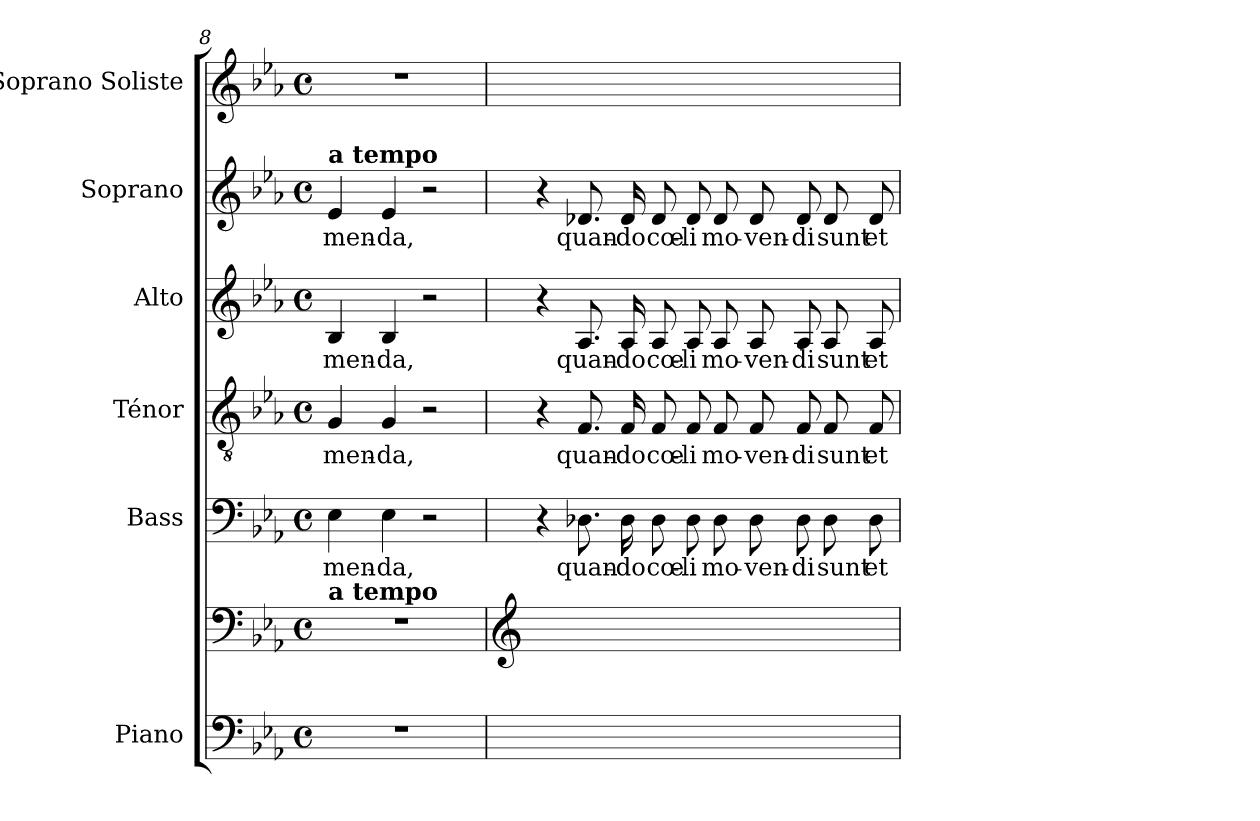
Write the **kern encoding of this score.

**kern	**kern	**kern	**text	**kern	**text	**kern	**text	**kern	**text	**dynam	**kern
*part6	*part6	*part5	*part5	*part4	*part4	*part3	*part3	*part2	*part2	*part2	*part1
*staff7	*staff6	*staff5	*staff5	*staff4	*staff4	*staff3	*staff3	*staff2	*staff2	*staff2	*staff1
*I"Piano	*	*I"Bass	*	*I"Ténor	*	*I"Alto	*	*I"Soprano	*	*	*I"Soprano Soliste
*I'Pno.	*	*I'B.	*	*I'T.	*	*I'A.	*	*I'S.	*	*	*
*clefF4	*clefF4	*clefF4	*	*clefGv2	*	*clefG2	*	*clefG2	*	*	*clefG2
*k[b-e-a-]	*k[b-e-a-]	*k[b-e-a-]	*	*k[b-e-a-]	*	*k[b-e-a-]	*	*k[b-e-a-]	*	*	*k[b-e-a-]
*M4/4	*M4/4	*M4/4	*	*M4/4	*	*M4/4	*	*M4/4	*	*	*M4/4
*met(c)	*met(c)	*met(c)	*	*met(c)	*	*met(c)	*	*met(c)	*	*	*met(c)
=8	=8	=8	=8	=8	=8	=8	=8	=8	=8	=8	=8
!	!	!	!	!	!	!	!	!LO:TX:a:B:t=a tempo	!	!	!
!	!LO:TX:a:B:t=a tempo	!	!	!	!	!	!	!	!	!	!
1r	1r	4E-\	-men-	4G/	-men-	4B-/	-men-	4e-/	-men-	.	1r
.	.	4E-\	-da,	4G/	-da,	4B-/	-da,	4e-/	-da,	.	.
.	.	2r	.	2r	.	2r	.	2r	.	.	.
!!LO:LB:g=z
=9	=9	=9	=9	=9	=9	=9	=9	=9	=9	=9	=9
*	*clefG2	*	*	*	*	*	*	*	*	*	*
*	*	*	*	*	*	*	*	*	*	*	*MM50
1ryy	1ryy	4r	.	4r	.	4r	.	4r	.	.	1ryy
!	!	!	!	!	!	!	!	!	!	!LO:DY:a	!
.	.	8.D-X\	quan-	8.F/	quan-	8.A-/	quan-	8.d-X/	quan-	other-dynamics	.
.	.	16D-\	-do	16F/	-do	16A-/	-do	16d-/	-do	.	.
.	.	8D-\	cœ-	8F/	cœ-	8A-/	cœ-	8d-/	cœ-	.	.
.	.	8D-\	-li	8F/	-li	8A-/	-li	8d-/	-li	.	.
.	.	8D-\	mo-	8F/	mo-	8A-/	mo-	8d-/	mo-	.	.
.	.	8D-\	-ven-	8F/	-ven-	8A-/	-ven-	8d-/	-ven-	.	.
4ryy	4ryy	8D-\	-di	8F/	-di	8A-/	-di	8d-/	-di	.	4ryy
.	.	8D-\	sunt	8F/	sunt	8A-/	sunt	8d-/	sunt	.	.
8ryy	8ryy	8D-\	et	8F/	et	8A-/	et	8d-/	et	.	8ryy
=	=	=	=	=	=	=	=	=	=	=	=
*-	*-	*-	*-	*-	*-	*-	*-	*-	*-	*-	*-
